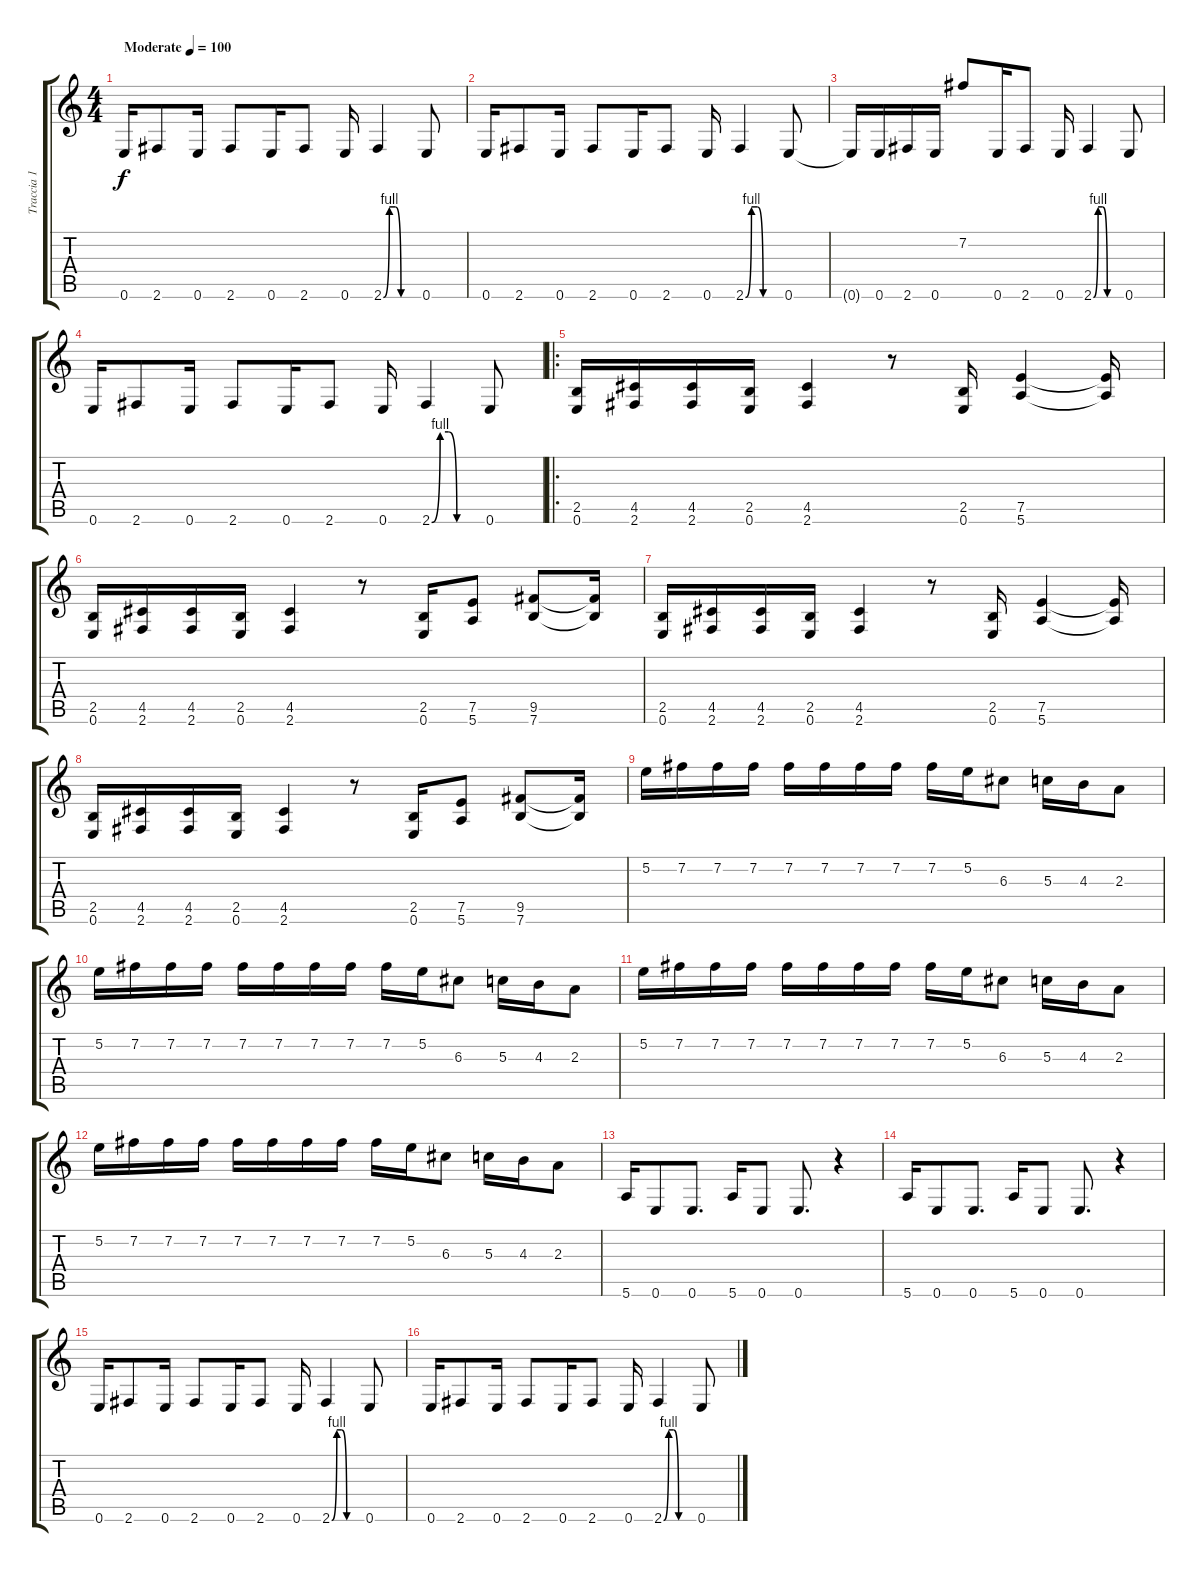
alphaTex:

\track ("Traccia 1" "Traccia 1") {instrument distortionguitar}
\staff {score tabs}
\tuning (E4 B3 G3 D3 A2 E2) {hide}
\ts (4 4)
\tempo (100 "Moderate")
\clef g2
\ks c
0.6.16{dy f instrument distortionguitar} 2.6.8 0.6.16 2.6.8 0.6.16 2.6.8 0.6.16 2.6{be (custom 0 0 10 4 20 4 30 0 60 0)}.4 0.6.8 |
0.6.16 2.6.8 0.6.16 2.6.8 0.6.16 2.6.8 0.6.16 2.6{be (custom 0 0 10 4 20 4 30 0 60 0)}.4 0.6.8 |
0.6{t}.16 0.6.16 2.6.16 0.6.16 7.2.8 0.6.16 2.6.8 0.6.16 2.6{be (custom 0 0 10 4 20 4 30 0 60 0)}.4 0.6.8 |
0.6.16 2.6.8 0.6.16 2.6.8 0.6.16 2.6.8 0.6.16 2.6{be (custom 0 0 10 4 20 4 30 0 60 0)}.4 0.6.8 |
\ro
(2.5 0.6).16 (4.5 2.6).16 (4.5 2.6).16 (2.5 0.6).16 (4.5 2.6).4 r.8 (2.5 0.6).16 (7.5 5.6).4 (7.5{t} 5.6{t}).16 |
(2.5 0.6).16 (4.5 2.6).16 (4.5 2.6).16 (2.5 0.6).16 (4.5 2.6).4 r.8 (2.5 0.6).16 (7.5 5.6).8 (9.5 7.6).8 (9.5{t} 7.6{t}).16 |
(2.5 0.6).16 (4.5 2.6).16 (4.5 2.6).16 (2.5 0.6).16 (4.5 2.6).4 r.8 (2.5 0.6).16 (7.5 5.6).4 (7.5{t} 5.6{t}).16 |
(2.5 0.6).16 (4.5 2.6).16 (4.5 2.6).16 (2.5 0.6).16 (4.5 2.6).4 r.8 (2.5 0.6).16 (7.5 5.6).8 (9.5 7.6).8 (9.5{t} 7.6{t}).16 |
5.2.16 7.2.16 7.2.16 7.2.16 7.2.16 7.2.16 7.2.16 7.2.16 7.2.16 5.2.16 6.3.8 5.3.16 4.3.16 2.3.8 |
5.2.16 7.2.16 7.2.16 7.2.16 7.2.16 7.2.16 7.2.16 7.2.16 7.2.16 5.2.16 6.3.8 5.3.16 4.3.16 2.3.8 |
5.2.16 7.2.16 7.2.16 7.2.16 7.2.16 7.2.16 7.2.16 7.2.16 7.2.16 5.2.16 6.3.8 5.3.16 4.3.16 2.3.8 |
5.2.16 7.2.16 7.2.16 7.2.16 7.2.16 7.2.16 7.2.16 7.2.16 7.2.16 5.2.16 6.3.8 5.3.16 4.3.16 2.3.8 |
5.6.16 0.6.8 0.6.8{d} 5.6.16 0.6.8 0.6.8{d} r.4 |
5.6.16 0.6.8 0.6.8{d} 5.6.16 0.6.8 0.6.8{d} r.4 |
0.6.16 2.6.8 0.6.16 2.6.8 0.6.16 2.6.8 0.6.16 2.6{be (custom 0 0 10 4 20 4 30 0 60 0)}.4 0.6.8 |
0.6.16 2.6.8 0.6.16 2.6.8 0.6.16 2.6.8 0.6.16 2.6{be (custom 0 0 10 4 20 4 30 0 60 0)}.4 0.6.8
